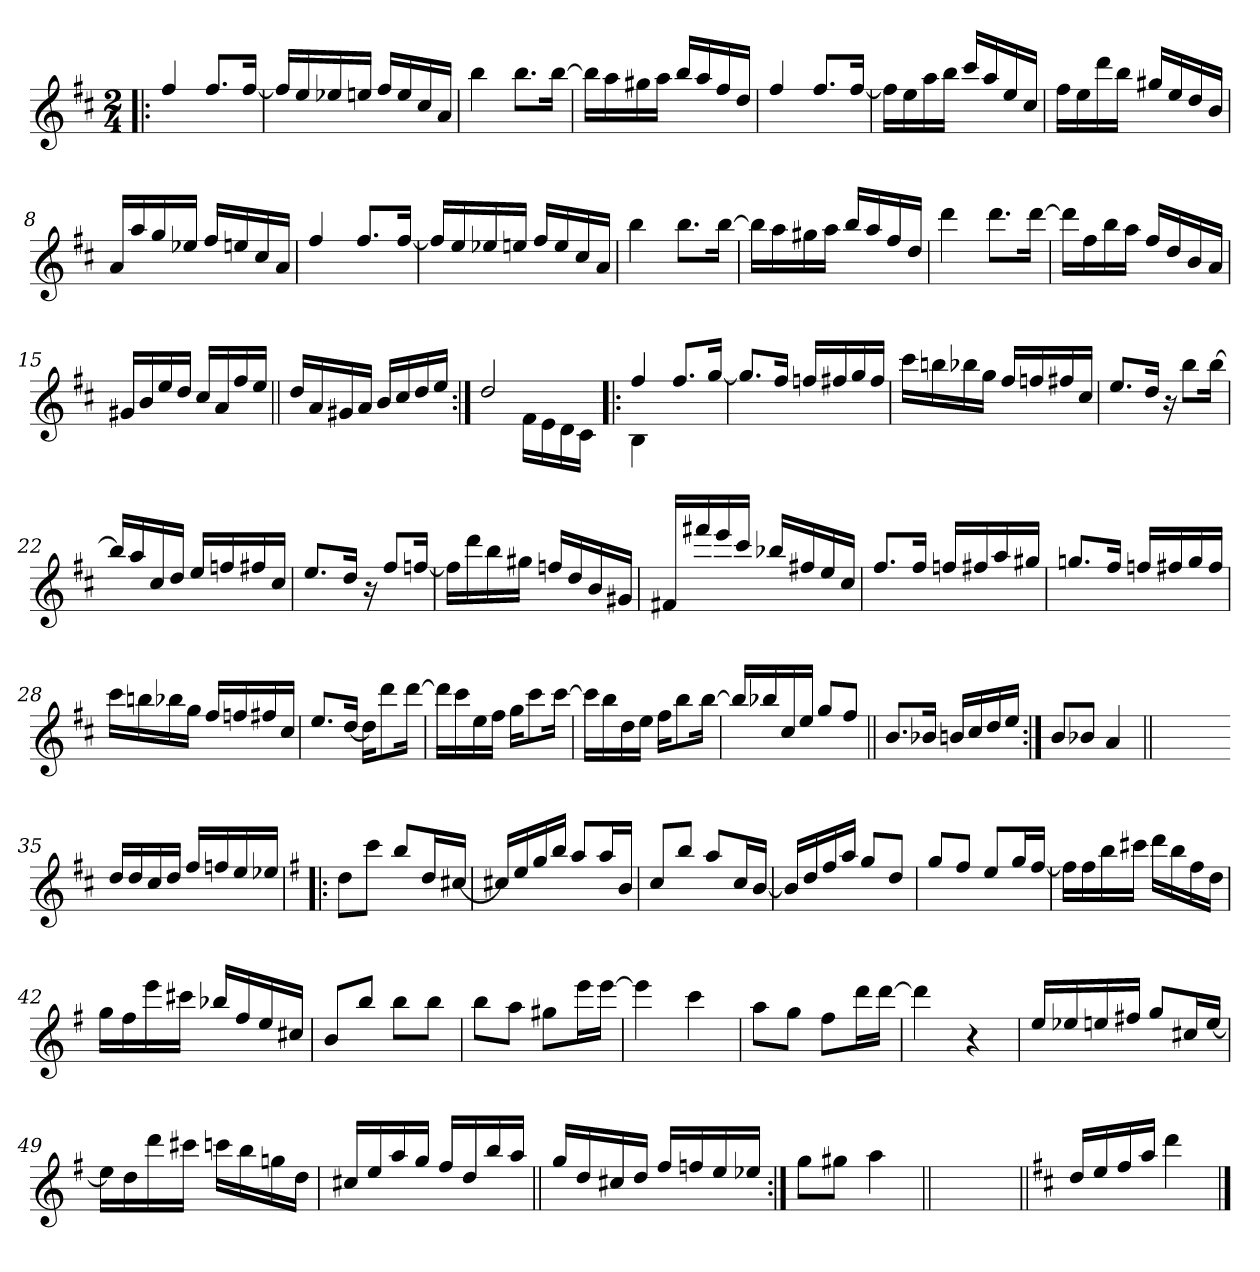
**kern
*part1
*staff1
*clefG2
*k[f#c#]
*D:
*M2/4
=1!|:
4ff#/
8.ff#/L
[16ff#/Jk
=2
16ff#/LL]
16ee/
16ee-X/
16een/JJ
16ff#/LL
16ee/
16cc#/
16a/JJ
=3
4bb\
8.bb\L
[16bb\Jk
=4
16bb\LL]
16aa\
16gg#X\
16aa\JJ
16bb/LL
16aa/
16ff#/
16dd/JJ
!!LO:LB:g=z
=5
4ff#/
8.ff#/L
[16ff#/Jk
=6
16ff#\LL]
16ee\
16aa\
16bb\JJ
16ccc#/LL
16aa/
16ee/
16cc#/JJ
=7
16ff#\LL
16ee\
16ddd\
16bb\JJ
16gg#X/LL
16ee/
16dd/
16b/JJ
=8
16a/LL
16aa/
16gg/
16ee-X/JJ
16ff#/LL
16een/
16cc#/
16a/JJ
!!LO:LB:g=z
=9
4ff#/
8.ff#/L
[16ff#/Jk
=10
16ff#/LL]
16ee/
16ee-X/
16een/JJ
16ff#/LL
16ee/
16cc#/
16a/JJ
=11
4bb\
8.bb\L
[16bb\Jk
=12
16bb\LL]
16aa\
16gg#X\
16aa\JJ
16bb/LL
16aa/
16ff#/
16dd/JJ
!!LO:LB:g=z
=13
4ddd\
8.ddd\L
[16ddd\Jk
=14
16ddd\LL]
16ff#\
16bb\
16aa\JJ
16ff#/LL
16dd/
16b/
16a/JJ
=15
16g#X/LL
16b/
16ee/
16dd/JJ
16cc#/LL
16a/
16ff#/
16ee/JJ
=16||
16dd/LL
16a/
16g#X/
16a/JJ
16b/LL
16cc#/
16dd/
16ee/JJ
!!LO:LB:g=z
=17:|!
*^
2dd/	4ryy
.	16f#\LL
.	16e\
.	16d\
.	16c#\JJ
=18!|:	=18!|:
4ff#/	4B\
8.ff#/L	4ryy
[>16gg/Jk	.
*v	*v
=19
8.gg/L]
16ff#/Jk
16ffn/LL
16ff#X/
16gg/
16ff#/JJ
=20
16ccc#\LL
16bbn\
16bb-X\
16gg\JJ
16ff#/LL
16ffn/
16ff#X/
16cc#/JJ
!!LO:LB:g=z
=21
8.ee/L
16dd/Jk
16r
8bb\L
[16bb\Jk
=22
16bb/LL]
16aa/
16cc#/
16dd/JJ
16ee/LL
16ffn/
16ff#X/
16cc#/JJ
=23
8.ee/L
16dd/Jk
16r
8ff#/L
[16ffn/Jk
=24
16ffn\LL]
16ddd\
16bb\
16gg#X\JJ
16ffn/LL
16dd/
16b/
16g#X/JJ
!!LO:LB:g=z
=25
16f#X/LL
16fff#X/
16eee/
16ccc#/JJ
16bb-X/LL
16ff#X/
16ee/
16cc#/JJ
=26
8.ff#/L
16ff#/Jk
16ffn/LL
16ff#X/
16aa/
16gg#X/JJ
=27
8.ggn/L
16ff#/Jk
16ffn/LL
16ff#X/
16gg/
16ff#/JJ
=28
16ccc#\LL
16bbn\
16bb-X\
16gg\JJ
16ff#/LL
16ffn/
16ff#X/
16cc#/JJ
!!LO:LB:g=z
=29
8.ee/L
[16dd/Jk
16dd\KL]
8ddd\
[16ddd\Jk
=30
16ddd\LL]
16ccc#\
16ee\
16ff#\JJ
16gg\KL
8ccc#\
[16ccc#\Jk
=31
16ccc#\LL]
16bb\
16dd\
16ee\JJ
16ff#\KL
8bb\
[16bb\Jk
=32
16bbn/LL]
16bb-X/
16cc#/
16ee/JJ
8gg/L
8ff#/J
!!LO:LB:g=z
=33||
8.b/L
16b-X/Jk
16bn/LL
16cc#/
16dd/
16ee/JJ
=34:|!
8b/L
8b-X/J
4a/
=34X341||
2ryy
!!LO:PB:g=z
=35-
16dd/LL
16dd/
16cc#/
16dd/JJ
16ff#/LL
16ffn/
16ee/
16ee-X/JJ
=36!|:
*k[f#]
*G:
8dd\L
8ccc\J
8bb/L
16dd/L
[16cc#X/JJ
=37
16cc#X/LL]
16ee/
16gg/
16bb/JJ
8aa/L
16aa/L
16b/JJ
=38
8cc/L
8bb/J
8aa/L
16cc/L
[16b/JJ
!!LO:LB:g=z
=39
16b/LL]
16dd/
16ff#/
16aa/JJ
8gg/L
8dd/J
=40
8gg/L
8ff#/J
8ee/L
16gg/L
[16ff#/JJ
=41
16ff#\LL]
16ff#\
16bb\
16ccc#X\JJ
16ddd\LL
16bb\
16ff#\
16dd\JJ
=42
16gg\LL
16ff#\
16eee\
16ccc#X\JJ
16bb-X/LL
16ff#/
16ee/
16cc#X/JJ
!!LO:LB:g=z
=43
8b/L
8bb/J
8bb\L
8bb\J
=44
8bb\L
8aa\J
8gg#X\L
16eee\L
[16eee\JJ
=45
4eee\]
4ccc\
=46
8aa\L
8gg\J
8ff#\L
16ddd\L
[16ddd\JJ
!!LO:LB:g=z
=47
4ddd\]
4r
=48
16ee/LL
16ee-X/
16een/
16ff#X/JJ
8gg/L
16cc#X/L
[16ee/JJ
=49
16ee\LL]
16dd\
16ddd\
16ccc#X\JJ
16cccn\LL
16bb\
16ggn\
16dd\JJ
=50
16cc#X/LL
16ee/
16aa/
16gg/JJ
16ff#/LL
16dd/
16bb/
16aa/JJ
!!LO:LB:g=z
=51||
16gg/LL
16dd/
16cc#X/
16dd/JJ
16ff#/LL
16ffn/
16ee/
16ee-X/JJ
=52:|!
8gg\L
8gg#X\J
4aa\
=52X522||
2ryy
=53||
*k[f#c#]
*D:
16dd/LL
16ee/
16ff#/
16aa/JJ
4ddd\
==
*-
